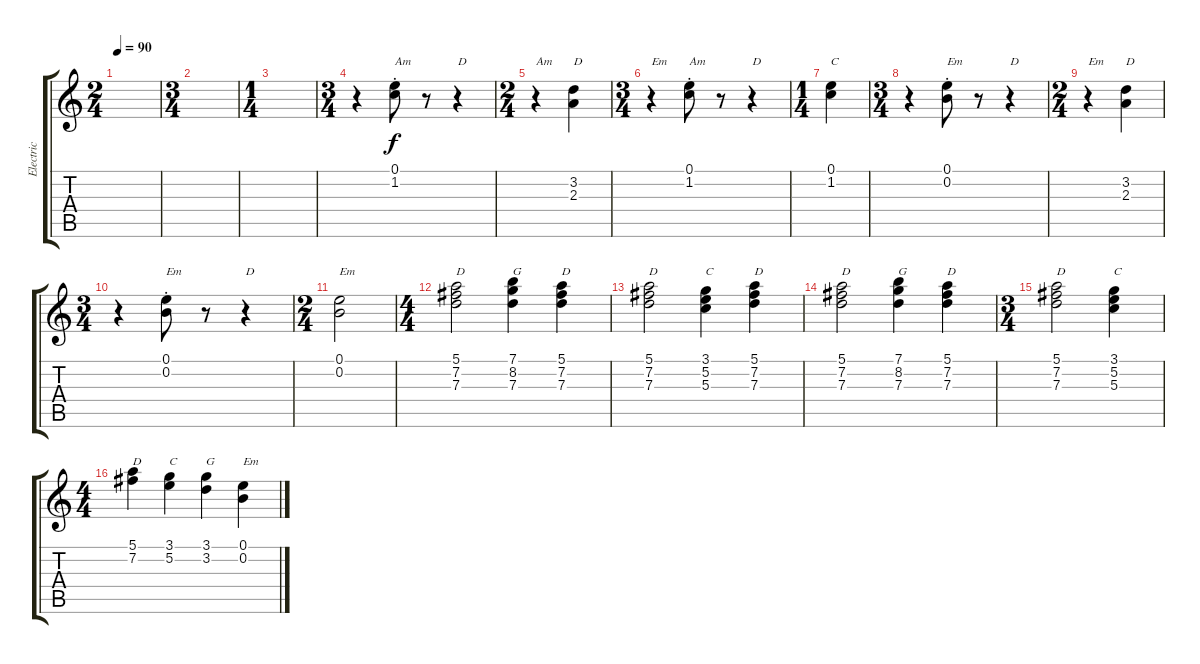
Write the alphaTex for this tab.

\track ("Electric" "Electric") {instrument overdrivenguitar}
\staff {score tabs}
\tuning (E4 B3 G3 D3 A2 E2) {hide}
\ts (2 4)
\tempo 90
\clef g2
\ks c
|
\ts (3 4)
|
\ts (1 4)
|
\ts (3 4)
r.4 (0.1{st} 1.2{st}).8{txt "Am"} r.8 r.4{txt "D"} |
\ts (2 4)
r.4{txt "Am"} (3.2 2.3).4{txt "D"} |
\ts (3 4)
r.4{txt "Em"} (0.1{st} 1.2{st}).8{txt "Am"} r.8 r.4{txt "D"} |
\ts (1 4)
(0.1 1.2).4{txt "C"} |
\ts (3 4)
r.4 (0.1{st} 0.2{st}).8{txt "Em"} r.8 r.4{txt "D"} |
\ts (2 4)
r.4{txt "Em"} (3.2 2.3).4{txt "D"} |
\ts (3 4)
r.4 (0.1{st} 0.2{st}).8{txt "Em"} r.8 r.4{txt "D"} |
\ts (2 4)
(0.1 0.2).2{txt "Em"} |
\ts (4 4)
(5.1 7.2 7.3).2{txt "D"} (7.1 8.2 7.3).4{txt "G"} (5.1 7.2 7.3).4{txt "D"} |
(5.1 7.2 7.3).2{txt "D"} (3.1 5.2 5.3).4{txt "C"} (5.1 7.2 7.3).4{txt "D"} |
(5.1 7.2 7.3).2{txt "D"} (7.1 8.2 7.3).4{txt "G"} (5.1 7.2 7.3).4{txt "D"} |
\ts (3 4)
(5.1 7.2 7.3).2{txt "D"} (3.1 5.2 5.3).4{txt "C"} |
\ts (4 4)
(5.1 7.2).4{txt "D"} (3.1 5.2).4{txt "C"} (3.1 3.2).4{txt "G"} (0.1 0.2).4{txt "Em"}
